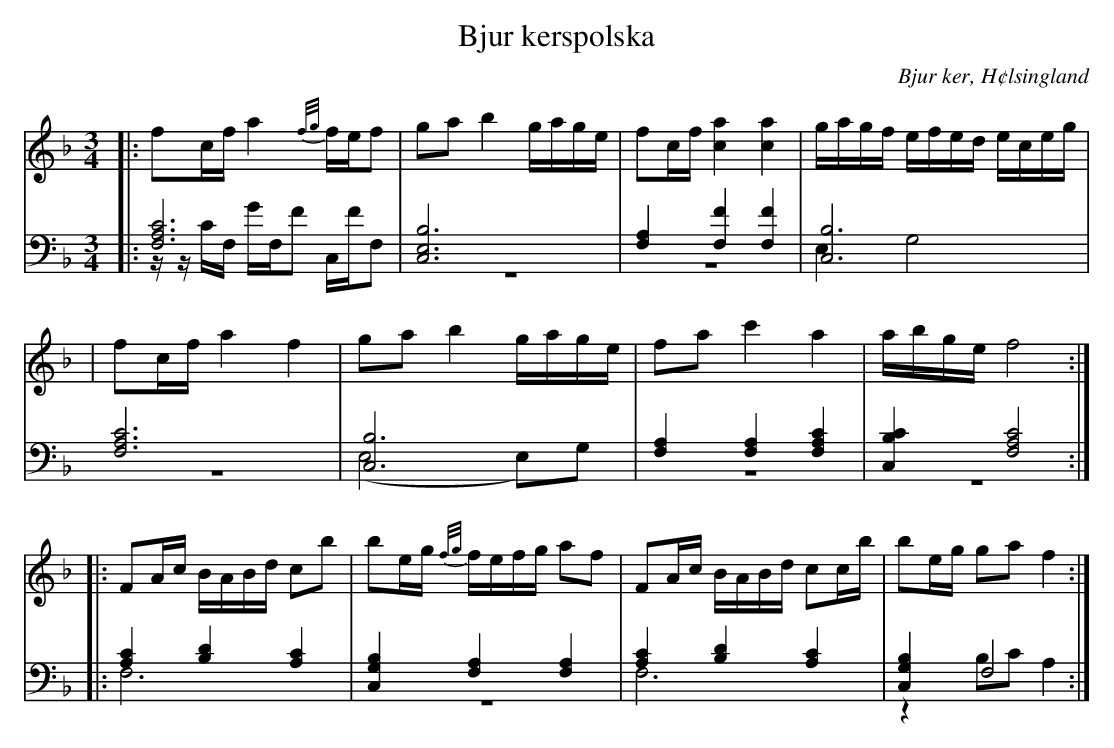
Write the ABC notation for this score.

X:1
T: Bjur kerspolska
O: Bjur ker, H¢lsingland
M: 3/4
L: 1/8
K: F
V:1
V:2
V:3 merge
V: 1
|:fc/f/ a2 {f/g/}f/e/f|ga b2 g/a/g/e/|fc/f/ [c2a2] [c2a2]|g/a/g/f/ e/f/e/d/ e/c/e/g/|
|fc/f/ a2 f2|ga b2 g/a/g/e/|fa c'2 a2| a/b/g/e/ f4:|
|:FA/c/ B/A/B/d/ cb|be/g/ {f/g/}f/e/f/g/ af|FA/c/ B/A/B/d/ cc/b/|be/g/ ga f2:|
V:2 clef=bass
|:[F,6A,6C6]|[C,6E,6B,6]|[F,2A,2] [F,2F2] [F,2F2]|[C,6B,6]|
[F,6A,6C6]|[C,6B,6]|[F,2A,2] [F,2A,2] [F,2A,2C2]|[C,2B,2C2] [F,4A,4C4]:|
 |:[A,2C2] [B,2D2] [A,2C2]|[C,2G,2B,2] [F,2A,2] [F,2A,2]|[A,2C2] [B,2D2] [A,2C2]|[C,2G,2B,2] F,4 :|
V:3 clef=bass
 |:z/z/C/F,/ G/F,/F C,/F/F,|z6|z6|E,2 G,4|
 |z6|(E,4 E,)G,|z6|z6:|
|:F,6|z6|F,6|z2 B,C A,2:|
